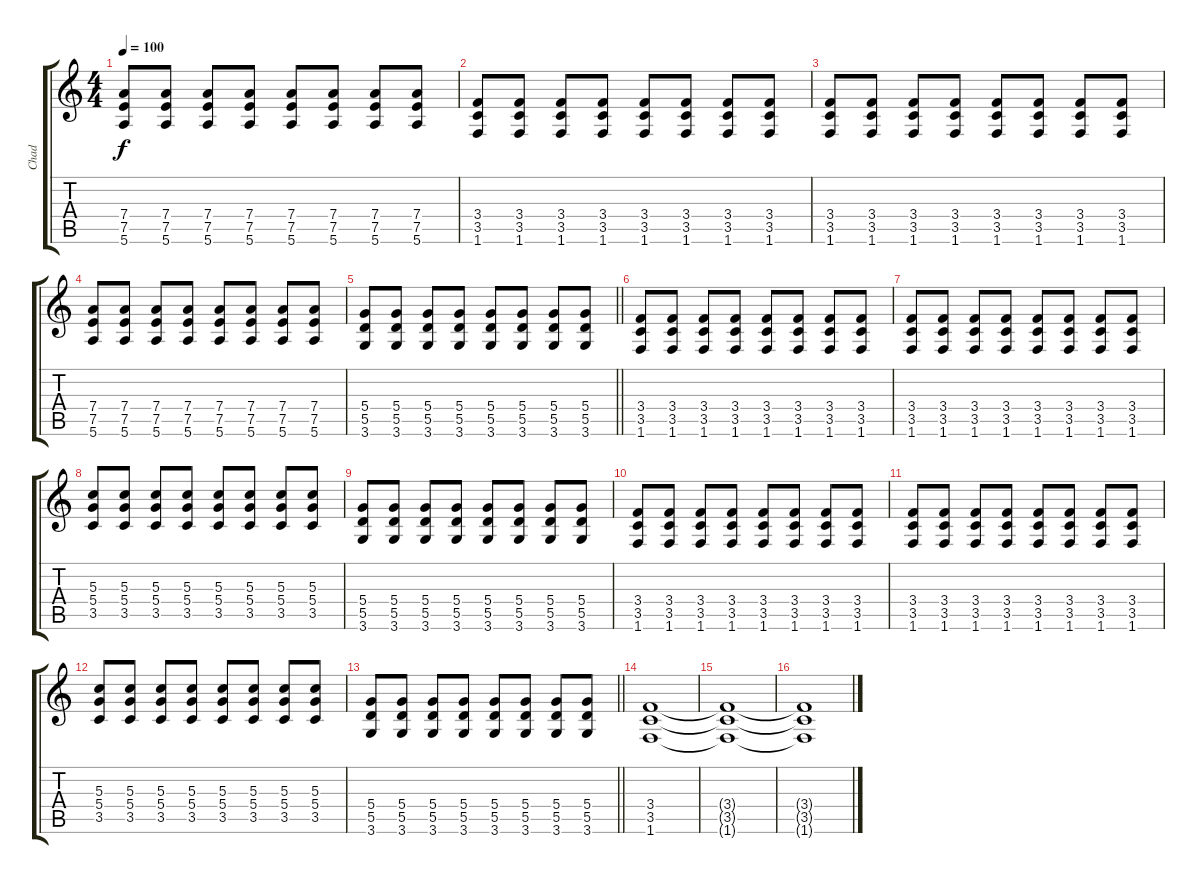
\track ("Chad" "Chad") {instrument electricguitarclean}
\staff {score tabs}
\tuning (E4 B3 G3 D3 A2 E2) {hide}
\ts (4 4)
\tempo 100
\clef g2
\ks c
(7.4 7.5 5.6).8{dy f} (7.4 7.5 5.6).8 (7.4 7.5 5.6).8 (7.4 7.5 5.6).8 (7.4 7.5 5.6).8 (7.4 7.5 5.6).8 (7.4 7.5 5.6).8 (7.4 7.5 5.6).8 |
(3.4 3.5 1.6).8 (3.4 3.5 1.6).8 (3.4 3.5 1.6).8 (3.4 3.5 1.6).8 (3.4 3.5 1.6).8 (3.4 3.5 1.6).8 (3.4 3.5 1.6).8 (3.4 3.5 1.6).8 |
(3.4 3.5 1.6).8 (3.4 3.5 1.6).8 (3.4 3.5 1.6).8 (3.4 3.5 1.6).8 (3.4 3.5 1.6).8 (3.4 3.5 1.6).8 (3.4 3.5 1.6).8 (3.4 3.5 1.6).8 |
(7.4 7.5 5.6).8 (7.4 7.5 5.6).8 (7.4 7.5 5.6).8 (7.4 7.5 5.6).8 (7.4 7.5 5.6).8 (7.4 7.5 5.6).8 (7.4 7.5 5.6).8 (7.4 7.5 5.6).8 |
\barLineRight lightlight
(5.4 5.5 3.6).8 (5.4 5.5 3.6).8 (5.4 5.5 3.6).8 (5.4 5.5 3.6).8 (5.4 5.5 3.6).8 (5.4 5.5 3.6).8 (5.4 5.5 3.6).8 (5.4 5.5 3.6).8 |
(3.4 3.5 1.6).8 (3.4 3.5 1.6).8 (3.4 3.5 1.6).8 (3.4 3.5 1.6).8 (3.4 3.5 1.6).8 (3.4 3.5 1.6).8 (3.4 3.5 1.6).8 (3.4 3.5 1.6).8 |
(3.4 3.5 1.6).8 (3.4 3.5 1.6).8 (3.4 3.5 1.6).8 (3.4 3.5 1.6).8 (3.4 3.5 1.6).8 (3.4 3.5 1.6).8 (3.4 3.5 1.6).8 (3.4 3.5 1.6).8 |
(5.3 5.4 3.5).8 (5.3 5.4 3.5).8 (5.3 5.4 3.5).8 (5.3 5.4 3.5).8 (5.3 5.4 3.5).8 (5.3 5.4 3.5).8 (5.3 5.4 3.5).8 (5.3 5.4 3.5).8 |
(5.4 5.5 3.6).8 (5.4 5.5 3.6).8 (5.4 5.5 3.6).8 (5.4 5.5 3.6).8 (5.4 5.5 3.6).8 (5.4 5.5 3.6).8 (5.4 5.5 3.6).8 (5.4 5.5 3.6).8 |
(3.4 3.5 1.6).8 (3.4 3.5 1.6).8 (3.4 3.5 1.6).8 (3.4 3.5 1.6).8 (3.4 3.5 1.6).8 (3.4 3.5 1.6).8 (3.4 3.5 1.6).8 (3.4 3.5 1.6).8 |
(3.4 3.5 1.6).8 (3.4 3.5 1.6).8 (3.4 3.5 1.6).8 (3.4 3.5 1.6).8 (3.4 3.5 1.6).8 (3.4 3.5 1.6).8 (3.4 3.5 1.6).8 (3.4 3.5 1.6).8 |
(5.3 5.4 3.5).8 (5.3 5.4 3.5).8 (5.3 5.4 3.5).8 (5.3 5.4 3.5).8 (5.3 5.4 3.5).8 (5.3 5.4 3.5).8 (5.3 5.4 3.5).8 (5.3 5.4 3.5).8 |
\barLineRight lightlight
(5.4 5.5 3.6).8 (5.4 5.5 3.6).8 (5.4 5.5 3.6).8 (5.4 5.5 3.6).8 (5.4 5.5 3.6).8 (5.4 5.5 3.6).8 (5.4 5.5 3.6).8 (5.4 5.5 3.6).8 |
(3.4 3.5 1.6).1{volume 0} |
(3.4{t} 3.5{t} 1.6{t}).1 |
(3.4{t} 3.5{t} 1.6{t}).1
